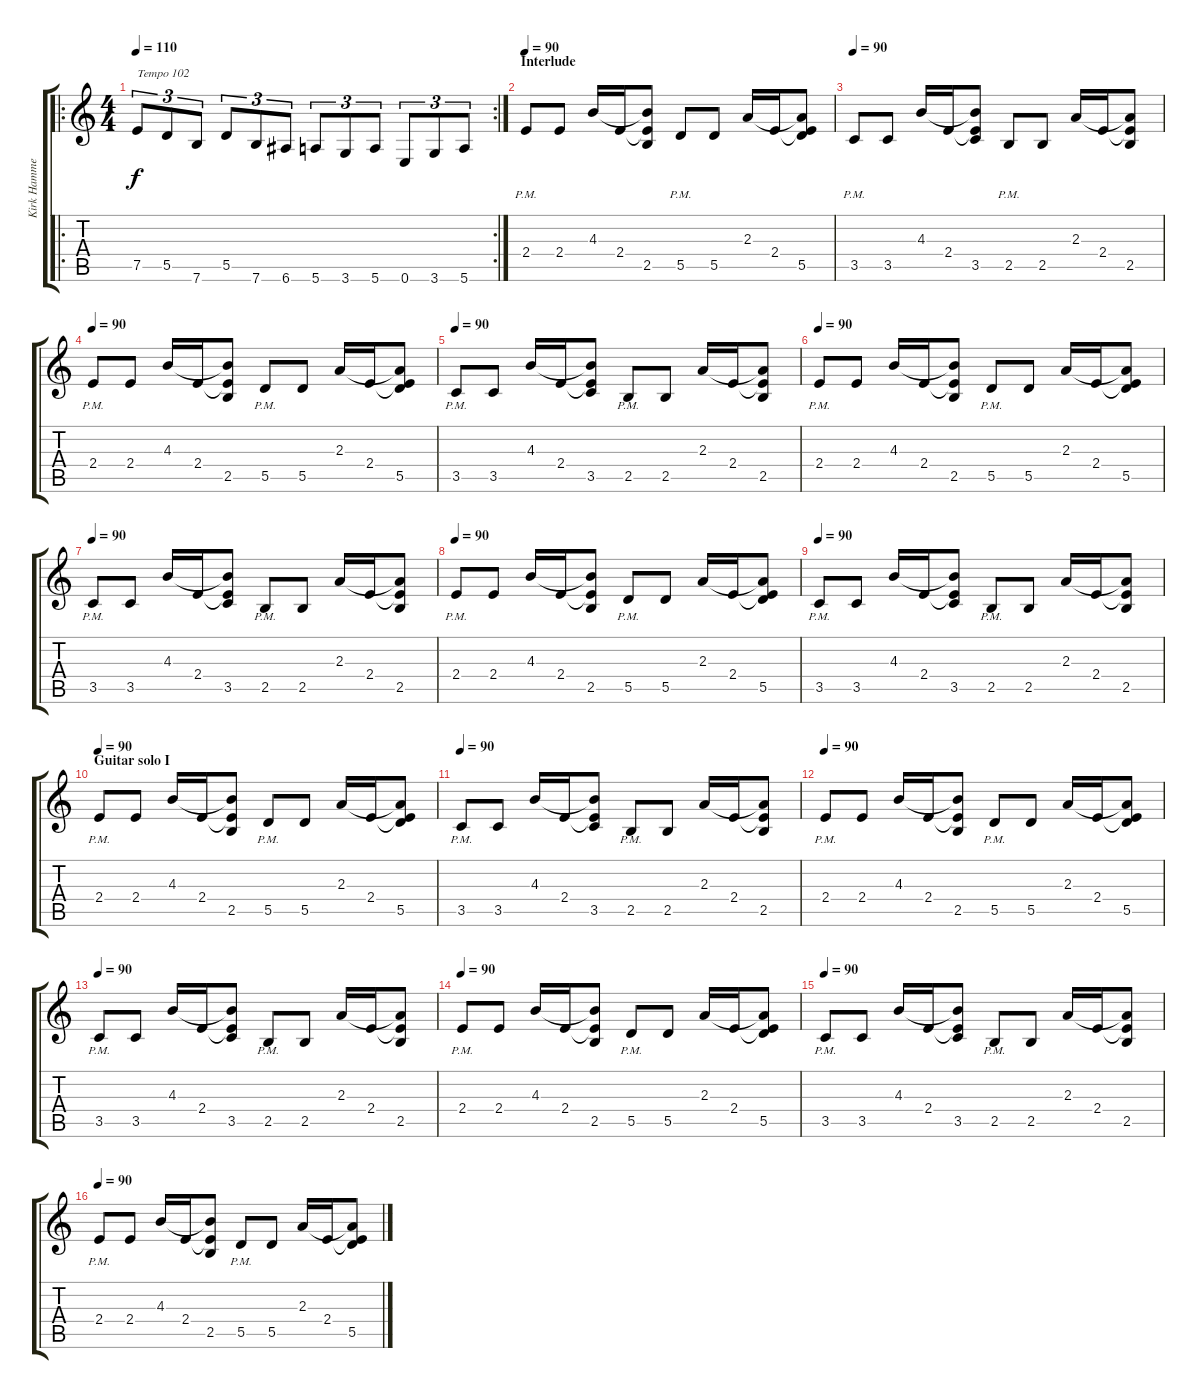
\track ("Kirk Hammet (Guitar 2)" "Kirk Hamme") {instrument distortionguitar}
\staff {score tabs}
\tuning (E4 B3 G3 D3 A2 E2) {hide}
\ro
\rc 2
\ts (4 4)
\tempo 110
\clef g2
\ks c
7.5.8{tu (3 2) txt "Tempo 102" dy f} 5.5.8{tu (3 2)} 7.6.8{tu (3 2)} 5.5.8{tu (3 2)} 7.6.8{tu (3 2)} 6.6.8{tu (3 2)} 5.6.8{tu (3 2)} 3.6.8{tu (3 2)} 5.6.8{tu (3 2)} 0.6.8{tu (3 2)} 3.6.8{tu (3 2)} 5.6.8{tu (3 2)} |
\section ("" "Interlude")
\tempo 90
2.4{pm}.8 2.4.8 4.3.16 2.4.16 (4.3{t} 2.4{t} 2.5).8 5.5{pm}.8 5.5.8 2.3.16 2.4.16 (2.3{t} 2.4{t} 5.5).8 |
\tempo 90
3.5{pm}.8 3.5.8 4.3.16 2.4.16 (4.3{t} 2.4{t} 3.5).8 2.5{pm}.8 2.5.8 2.3.16 2.4.16 (2.3{t} 2.4{t} 2.5).8 |
\tempo 90
2.4{pm}.8 2.4.8 4.3.16 2.4.16 (4.3{t} 2.4{t} 2.5).8 5.5{pm}.8 5.5.8 2.3.16 2.4.16 (2.3{t} 2.4{t} 5.5).8 |
\tempo 90
3.5{pm}.8 3.5.8 4.3.16 2.4.16 (4.3{t} 2.4{t} 3.5).8 2.5{pm}.8 2.5.8 2.3.16 2.4.16 (2.3{t} 2.4{t} 2.5).8 |
\tempo 90
2.4{pm}.8 2.4.8 4.3.16 2.4.16 (4.3{t} 2.4{t} 2.5).8 5.5{pm}.8 5.5.8 2.3.16 2.4.16 (2.3{t} 2.4{t} 5.5).8 |
\tempo 90
3.5{pm}.8 3.5.8 4.3.16 2.4.16 (4.3{t} 2.4{t} 3.5).8 2.5{pm}.8 2.5.8 2.3.16 2.4.16 (2.3{t} 2.4{t} 2.5).8 |
\tempo 90
2.4{pm}.8 2.4.8 4.3.16 2.4.16 (4.3{t} 2.4{t} 2.5).8 5.5{pm}.8 5.5.8 2.3.16 2.4.16 (2.3{t} 2.4{t} 5.5).8 |
\tempo 90
3.5{pm}.8 3.5.8 4.3.16 2.4.16 (4.3{t} 2.4{t} 3.5).8 2.5{pm}.8 2.5.8 2.3.16 2.4.16 (2.3{t} 2.4{t} 2.5).8 |
\section ("" "Guitar solo I")
\tempo 90
2.4{pm}.8 2.4.8 4.3.16 2.4.16 (4.3{t} 2.4{t} 2.5).8 5.5{pm}.8 5.5.8 2.3.16 2.4.16 (2.3{t} 2.4{t} 5.5).8 |
\tempo 90
3.5{pm}.8 3.5.8 4.3.16 2.4.16 (4.3{t} 2.4{t} 3.5).8 2.5{pm}.8 2.5.8 2.3.16 2.4.16 (2.3{t} 2.4{t} 2.5).8 |
\tempo 90
2.4{pm}.8 2.4.8 4.3.16 2.4.16 (4.3{t} 2.4{t} 2.5).8 5.5{pm}.8 5.5.8 2.3.16 2.4.16 (2.3{t} 2.4{t} 5.5).8 |
\tempo 90
3.5{pm}.8 3.5.8 4.3.16 2.4.16 (4.3{t} 2.4{t} 3.5).8 2.5{pm}.8 2.5.8 2.3.16 2.4.16 (2.3{t} 2.4{t} 2.5).8 |
\tempo 90
2.4{pm}.8 2.4.8 4.3.16 2.4.16 (4.3{t} 2.4{t} 2.5).8 5.5{pm}.8 5.5.8 2.3.16 2.4.16 (2.3{t} 2.4{t} 5.5).8 |
\tempo 90
3.5{pm}.8 3.5.8 4.3.16 2.4.16 (4.3{t} 2.4{t} 3.5).8 2.5{pm}.8 2.5.8 2.3.16 2.4.16 (2.3{t} 2.4{t} 2.5).8 |
\tempo 90
2.4{pm}.8 2.4.8 4.3.16 2.4.16 (4.3{t} 2.4{t} 2.5).8 5.5{pm}.8 5.5.8 2.3.16 2.4.16 (2.3{t} 2.4{t} 5.5).8
